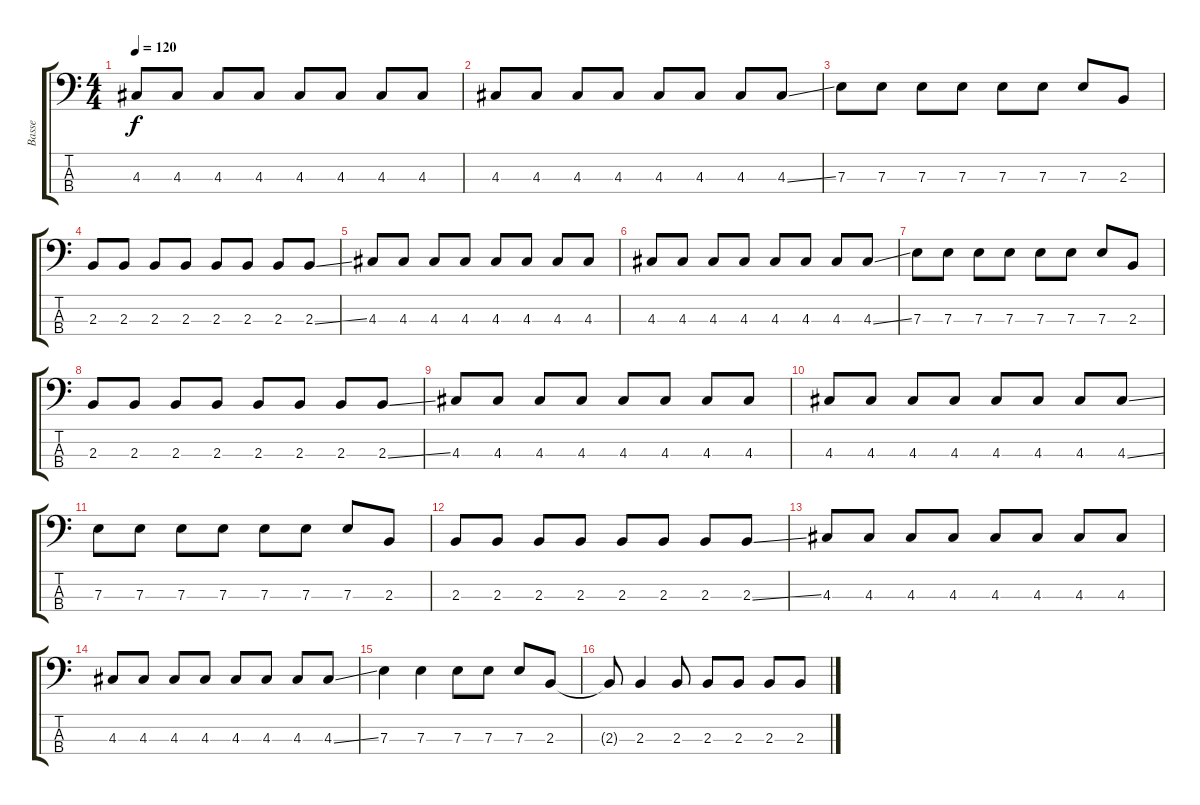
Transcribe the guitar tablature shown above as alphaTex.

\track ("Basse" "Basse") {instrument fretlessbass}
\staff {score tabs}
\tuning (G2 D2 A1 E1) {hide}
\ts (4 4)
\tempo 120
\clef f4
\ks c
4.3.8{dy f} 4.3.8 4.3.8 4.3.8 4.3.8 4.3.8 4.3.8 4.3.8 |
4.3.8 4.3.8 4.3.8 4.3.8 4.3.8 4.3.8 4.3.8 4.3{ss}.8 |
7.3.8 7.3.8 7.3.8 7.3.8 7.3.8 7.3.8 7.3.8 2.3.8 |
2.3.8 2.3.8 2.3.8 2.3.8 2.3.8 2.3.8 2.3.8 2.3{ss}.8 |
4.3.8 4.3.8 4.3.8 4.3.8 4.3.8 4.3.8 4.3.8 4.3.8 |
4.3.8 4.3.8 4.3.8 4.3.8 4.3.8 4.3.8 4.3.8 4.3{ss}.8 |
7.3.8 7.3.8 7.3.8 7.3.8 7.3.8 7.3.8 7.3.8 2.3.8 |
2.3.8 2.3.8 2.3.8 2.3.8 2.3.8 2.3.8 2.3.8 2.3{ss}.8 |
4.3.8 4.3.8 4.3.8 4.3.8 4.3.8 4.3.8 4.3.8 4.3.8 |
4.3.8 4.3.8 4.3.8 4.3.8 4.3.8 4.3.8 4.3.8 4.3{ss}.8 |
7.3.8 7.3.8 7.3.8 7.3.8 7.3.8 7.3.8 7.3.8 2.3.8 |
2.3.8 2.3.8 2.3.8 2.3.8 2.3.8 2.3.8 2.3.8 2.3{ss}.8 |
4.3.8 4.3.8 4.3.8 4.3.8 4.3.8 4.3.8 4.3.8 4.3.8 |
4.3.8 4.3.8 4.3.8 4.3.8 4.3.8 4.3.8 4.3.8 4.3{ss}.8 |
7.3.4 7.3.4 7.3.8 7.3.8 7.3.8 2.3.8 |
2.3{t}.8 2.3.4 2.3.8 2.3.8 2.3.8 2.3.8 2.3{ss}.8
